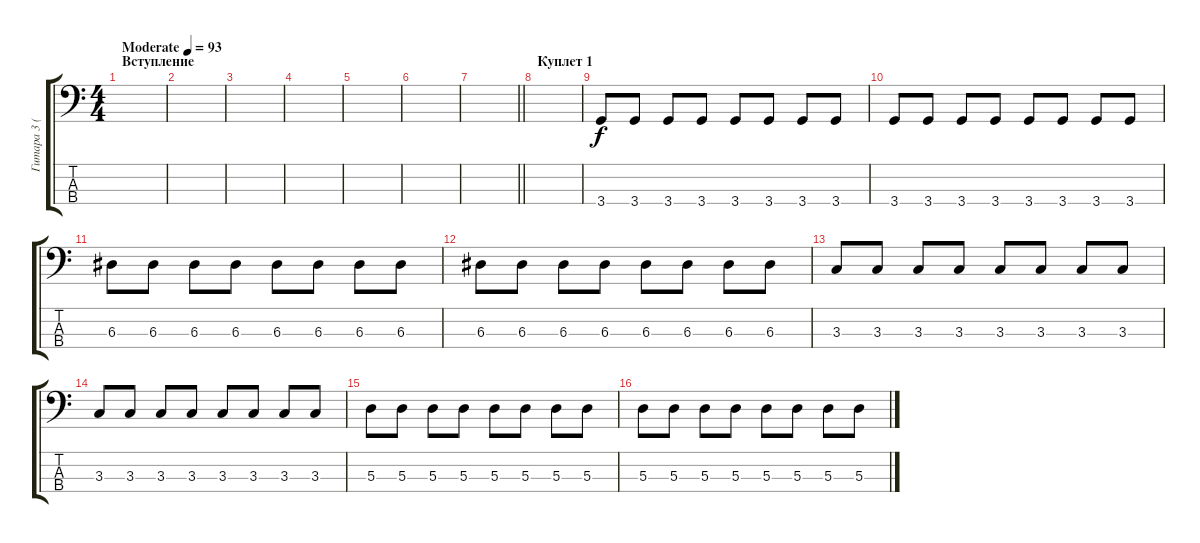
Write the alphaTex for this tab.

\track ("Гитара 3 (бас)" "Гитара 3 (") {instrument electricbassfinger}
\staff {score tabs}
\tuning (G2 D2 A1 E1) {hide}
\ts (4 4)
\section ("" "Вступление")
\tempo (93 "Moderate")
\clef f4
\ks c
|
|
|
|
|
|
\barLineRight lightlight
|
\section ("" "Куплет 1")
|
3.4.8 3.4.8 3.4.8 3.4.8 3.4.8 3.4.8 3.4.8 3.4.8 |
3.4.8 3.4.8 3.4.8 3.4.8 3.4.8 3.4.8 3.4.8 3.4.8 |
6.3.8 6.3.8 6.3.8 6.3.8 6.3.8 6.3.8 6.3.8 6.3.8 |
6.3.8 6.3.8 6.3.8 6.3.8 6.3.8 6.3.8 6.3.8 6.3.8 |
3.3.8 3.3.8 3.3.8 3.3.8 3.3.8 3.3.8 3.3.8 3.3.8 |
3.3.8 3.3.8 3.3.8 3.3.8 3.3.8 3.3.8 3.3.8 3.3.8 |
5.3.8 5.3.8 5.3.8 5.3.8 5.3.8 5.3.8 5.3.8 5.3.8 |
5.3.8 5.3.8 5.3.8 5.3.8 5.3.8 5.3.8 5.3.8 5.3.8
